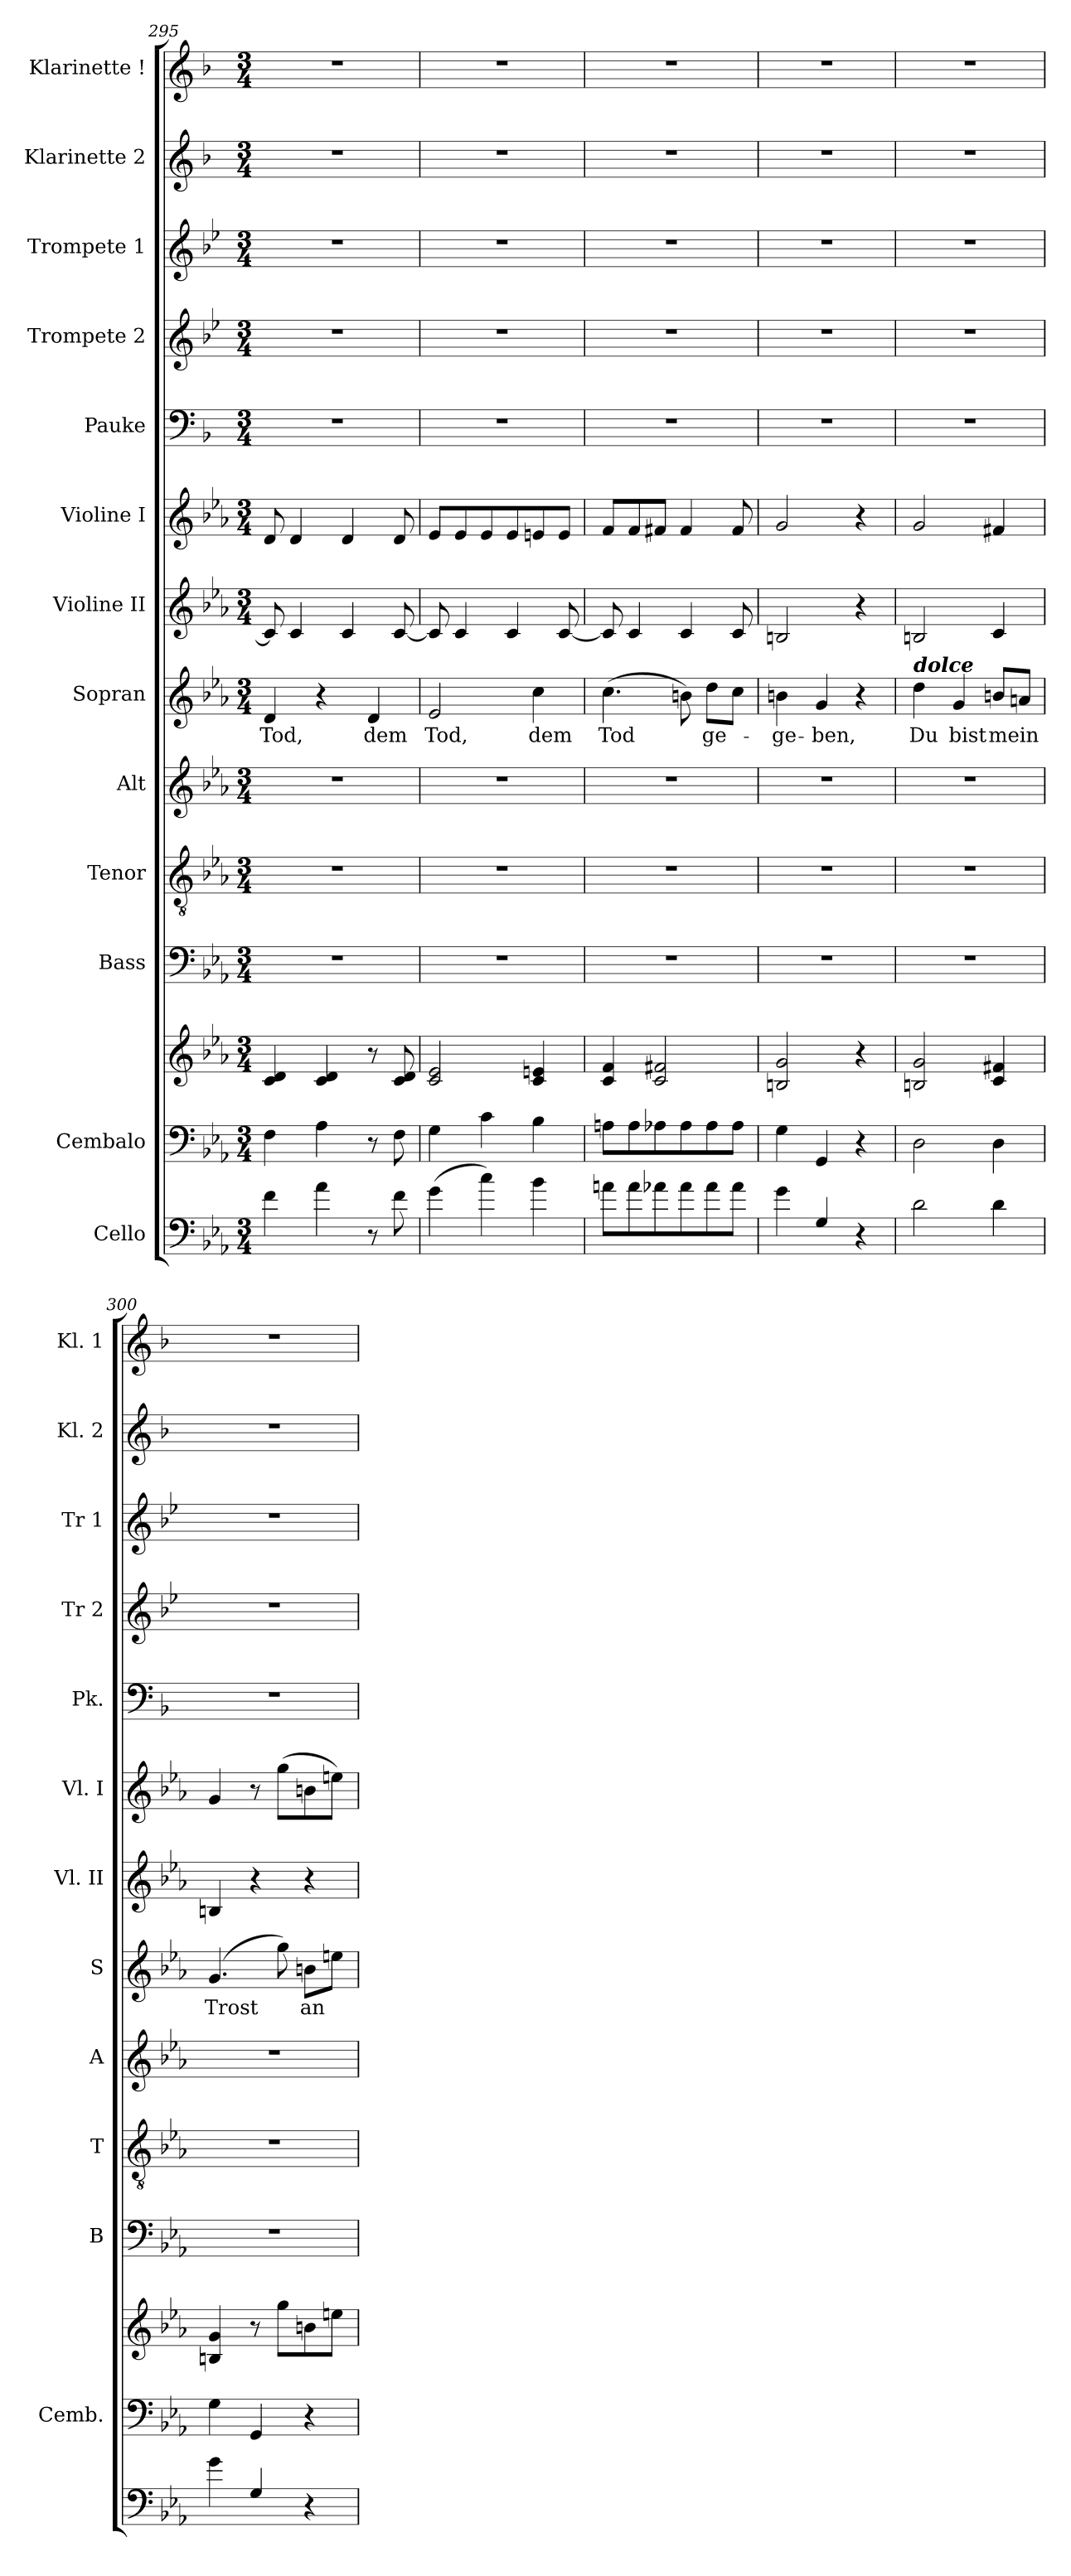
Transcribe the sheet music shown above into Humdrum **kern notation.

**kern	**kern	**kern	**kern	**kern	**kern	**kern	**text	**kern	**kern	**kern	**kern	**kern	**kern	**kern
*part13	*part12	*part12	*part11	*part10	*part9	*part8	*part8	*part7	*part6	*part5	*part4	*part3	*part2	*part1
*staff14	*staff13	*staff12	*staff11	*staff10	*staff9	*staff8	*staff8	*staff7	*staff6	*staff5	*staff4	*staff3	*staff2	*staff1
*I"Cello	*I"Cembalo	*	*I"Bass	*I"Tenor	*I"Alt	*I"Sopran	*	*I"Violine II	*I"Violine I	*I"Pauke	*I"Trompete 2	*I"Trompete 1	*I"Klarinette 2	*I"Klarinette !
*	*I'Cemb.	*	*I'B	*I'T	*I'A	*I'S	*	*I'Vl. II	*I'Vl. I	*I'Pk.	*I'Tr 2	*I'Tr 1	*I'Kl. 2	*I'Kl. 1
*clefF4	*clefF4	*clefG2	*clefF4	*clefGv2	*clefG2	*clefG2	*	*clefG2	*clefG2	*clefF4	*clefG2	*clefG2	*clefG2	*clefG2
*ITrd7c12	*	*	*	*	*	*	*	*	*	*ITrd1c2	*ITrd4c7	*ITrd4c7	*ITrd1c2	*ITrd1c2
*k[b-e-a-]	*k[b-e-a-]	*k[b-e-a-]	*k[b-e-a-]	*k[b-e-a-]	*k[b-e-a-]	*k[b-e-a-]	*	*k[b-e-a-]	*k[b-e-a-]	*k[b-e-a-]	*k[b-e-a-]	*k[b-e-a-]	*k[b-e-a-]	*k[b-e-a-]
*E-:	*E-:	*E-:	*E-:	*E-:	*E-:	*E-:	*	*E-:	*E-:	*E-:	*E-:	*E-:	*E-:	*E-:
*M3/4	*M3/4	*M3/4	*M3/4	*M3/4	*M3/4	*M3/4	*	*M3/4	*M3/4	*M3/4	*M3/4	*M3/4	*M3/4	*M3/4
=295	=295	=295	=295	=295	=295	=295	=295	=295	=295	=295	=295	=295	=295	=295
!	!	!	!	!	!	!	!LO:LY:b	!	!	!	!	!	!	!
4F\	4F\	4c/ 4d/	2.r	2.r	2.r	4d/	Tod,	8c/]	8d/	2.r	2.r	2.r	2.r	2.r
.	.	.	.	.	.	.	.	4c/	4d/	.	.	.	.	.
4A-\	4A-\	4c/ 4d/	.	.	.	4r	.	.	.	.	.	.	.	.
.	.	.	.	.	.	.	.	4c/	4d/	.	.	.	.	.
!	!	!	!	!	!	!	!LO:LY:b	!	!	!	!	!	!	!
8r	8r	8r	.	.	.	4d/	dem	.	.	.	.	.	.	.
8F\	8F\	8c/ 8d/	.	.	.	.	.	[8c/	8d/	.	.	.	.	.
=296	=296	=296	=296	=296	=296	=296	=296	=296	=296	=296	=296	=296	=296	=296
!	!	!	!	!	!	!	!LO:LY:b	!	!	!	!	!	!	!
(>4G\	4G\	2c/ 2e-/	2.r	2.r	2.r	2e-/	Tod,	8c/]	8e-/L	2.r	2.r	2.r	2.r	2.r
.	.	.	.	.	.	.	.	4c/	8e-/	.	.	.	.	.
4c\)	4c\	.	.	.	.	.	.	.	8e-/	.	.	.	.	.
.	.	.	.	.	.	.	.	4c/	8e-/	.	.	.	.	.
!	!	!	!	!	!	!	!LO:LY:b	!	!	!	!	!	!	!
4B-\	4B-\	4c/ 4en/	.	.	.	4cc\	dem	.	8en/	.	.	.	.	.
.	.	.	.	.	.	.	.	[8c/	8e/J	.	.	.	.	.
=297	=297	=297	=297	=297	=297	=297	=297	=297	=297	=297	=297	=297	=297	=297
!	!	!	!	!	!	!	!LO:LY:b	!	!	!	!	!	!	!
8An\L	8An\L	4c/ 4f/	2.r	2.r	2.r	(>4.cc\	Tod	8c/]	8f/L	2.r	2.r	2.r	2.r	2.r
8A\	8A\	.	.	.	.	.	.	4c/	8f/	.	.	.	.	.
8A-X\	8A-X\	2c/ 2f#X/	.	.	.	.	.	.	8f#X/J	.	.	.	.	.
8A-\	8A-\	.	.	.	.	8bn\)	.	4c/	4f#/	.	.	.	.	.
!	!	!	!	!	!	!	!LO:LY:b	!	!	!	!	!	!	!
8A-\	8A-\	.	.	.	.	8dd\L	ge-	.	.	.	.	.	.	.
8A-\J	8A-\J	.	.	.	.	8cc\J	.	8c/	8f#/	.	.	.	.	.
=298	=298	=298	=298	=298	=298	=298	=298	=298	=298	=298	=298	=298	=298	=298
!	!	!	!	!	!	!	!LO:LY:b	!	!	!	!	!	!	!
4G\	4G\	2Bn/ 2g/	2.r	2.r	2.r	4bn\	-ge-	2Bn/	2g/	2.r	2.r	2.r	2.r	2.r
!	!	!	!	!	!	!	!LO:LY:b	!	!	!	!	!	!	!
4GG/	4GG/	.	.	.	.	4g/	-ben,	.	.	.	.	.	.	.
4r	4r	4r	.	.	.	4r	.	4r	4r	.	.	.	.	.
=299	=299	=299	=299	=299	=299	=299	=299	=299	=299	=299	=299	=299	=299	=299
!	!	!	!	!	!	!LO:TX:a:Bi:t=dolce	!	!	!	!	!	!	!	!
!	!	!	!	!	!	!	!LO:LY:b	!	!	!	!	!	!	!
2D\	2D\	2Bn/ 2g/	2.r	2.r	2.r	4dd\	Du	2Bn/	2g/	2.r	2.r	2.r	2.r	2.r
!	!	!	!	!	!	!	!LO:LY:b	!	!	!	!	!	!	!
.	.	.	.	.	.	4g/	bist	.	.	.	.	.	.	.
!	!	!	!	!	!	!	!LO:LY:b	!	!	!	!	!	!	!
4D\	4D\	4c/ 4f#X/	.	.	.	8bn/L	mein	4c/	4f#X/	.	.	.	.	.
.	.	.	.	.	.	8an/J	.	.	.	.	.	.	.	.
=300	=300	=300	=300	=300	=300	=300	=300	=300	=300	=300	=300	=300	=300	=300
!	!	!	!	!	!	!	!LO:LY:b	!	!	!	!	!	!	!
4G\	4G\	4Bn/ 4g/	2.r	2.r	2.r	(4.g/	Trost	4Bn/	4g/	2.r	2.r	2.r	2.r	2.r
4GG/	4GG/	8r	.	.	.	.	.	4r	8r	.	.	.	.	.
.	.	8gg\L	.	.	.	8gg\)	.	.	(>8gg\L	.	.	.	.	.
!	!	!	!	!	!	!	!LO:LY:b	!	!	!	!	!	!	!
4r	4r	8bn\	.	.	.	8bn\L	an	4r	8bn\	.	.	.	.	.
.	.	8een\J	.	.	.	8een\J	.	.	8een\J)	.	.	.	.	.
=	=	=	=	=	=	=	=	=	=	=	=	=	=	=
*-	*-	*-	*-	*-	*-	*-	*-	*-	*-	*-	*-	*-	*-	*-
